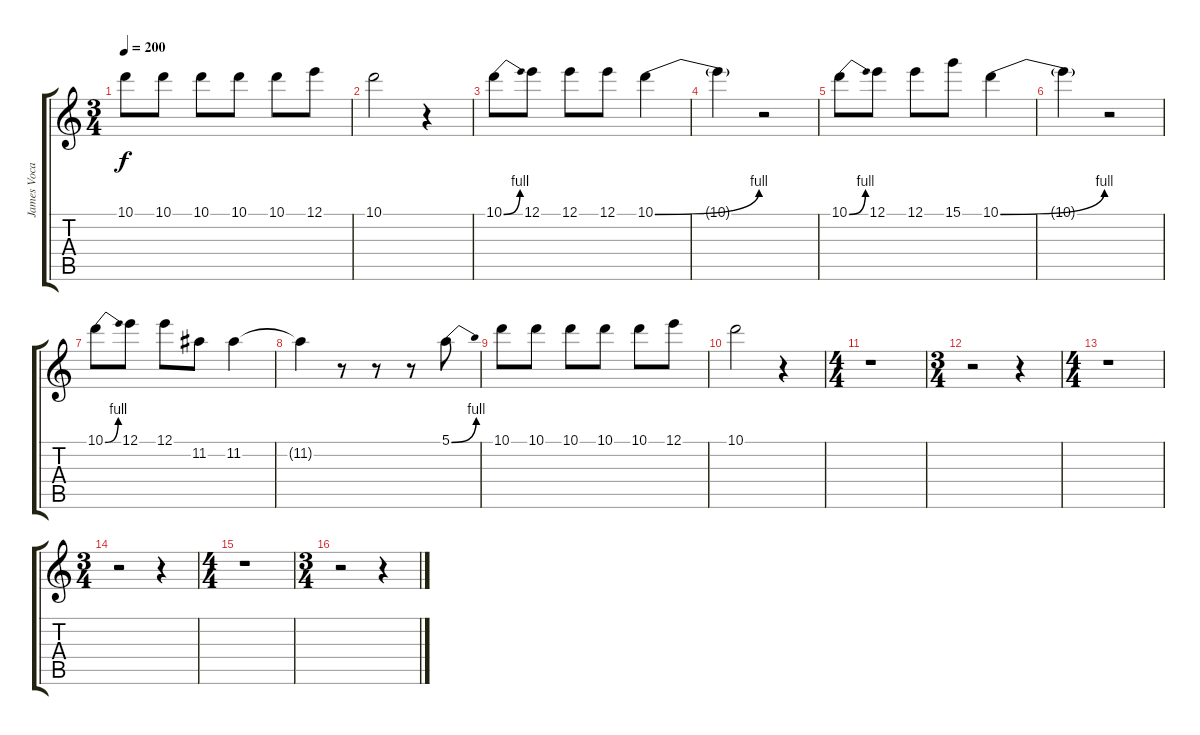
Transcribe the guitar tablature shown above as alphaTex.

\track ("James Vocals" "James Voca") {instrument sopranosax}
\staff {score tabs}
\tuning (E5 B4 G4 D4 A3 E3) {hide}
\ts (3 4)
\tempo 200
\clef g2
\ks c
10.1.8{dy f} 10.1.8 10.1.8 10.1.8 10.1.8 12.1.8 |
10.1.2 r.4 |
10.1{be (bend 0 0 60 4)}.8 12.1.8 12.1.8 12.1.8 10.1{be (bend 0 0 60 4)}.4 |
10.1{t}.4 r.2 |
10.1{be (bend 0 0 60 4)}.8 12.1.8 12.1.8 15.1.8 10.1{be (bend 0 0 60 4)}.4 |
10.1{t}.4 r.2 |
10.1{be (bend 0 0 60 4)}.8 12.1.8 12.1.8 11.2.8 11.2.4 |
11.2{t}.4 r.8 r.8 r.8 5.1{be (bend 0 0 60 4)}.8 |
10.1.8 10.1.8 10.1.8 10.1.8 10.1.8 12.1.8 |
10.1.2 r.4 |
\ts (4 4)
r.1 |
\ts (3 4)
r.2 r.4 |
\ts (4 4)
r.1 |
\ts (3 4)
r.2 r.4 |
\ts (4 4)
r.1 |
\ts (3 4)
r.2 r.4
